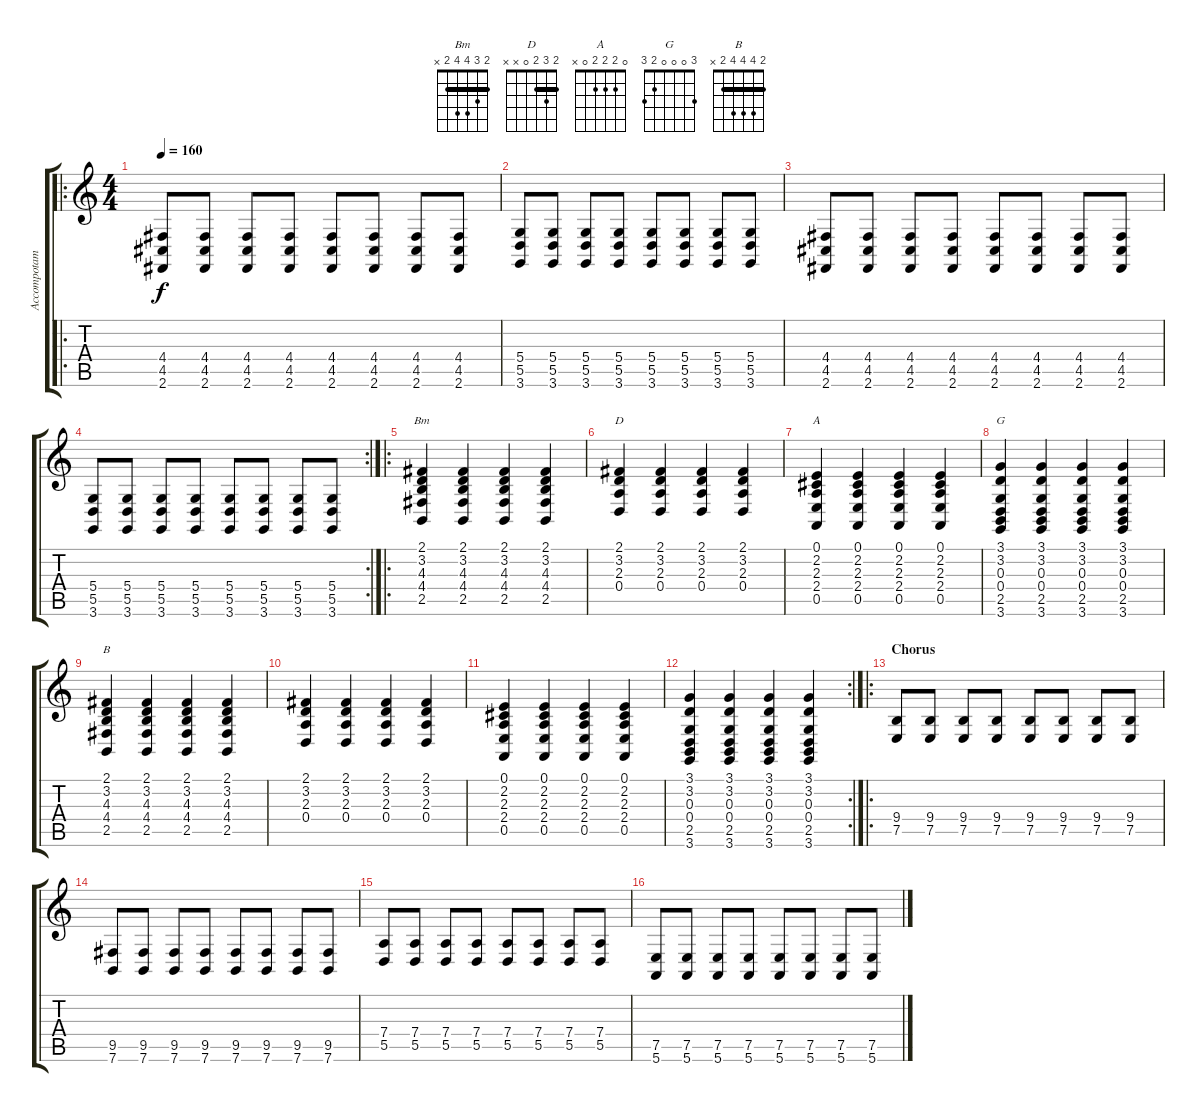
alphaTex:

\track ("Accompotament" "Accompotam") {instrument electricpiano1}
\staff {score tabs}
\tuning (E4 B3 G3 D3 A2 E2) {hide}
\chord ("Bm" 2 3 4 4 2 x) {barre 2}
\chord ("D" 2 3 2 0 x x) {barre 2}
\chord ("A" 0 2 2 2 0 x)
\chord ("G" 3 0 0 0 2 3)
\chord ("B" 2 4 4 4 2 x) {barre 2}
\ro
\ts (4 4)
\tempo 160
\clef g2
\ks c
(4.4 4.5 2.6).8{dy f} (4.4 4.5 2.6).8 (4.4 4.5 2.6).8 (4.4 4.5 2.6).8 (4.4 4.5 2.6).8 (4.4 4.5 2.6).8 (4.4 4.5 2.6).8 (4.4 4.5 2.6).8 |
(5.4 5.5 3.6).8 (5.4 5.5 3.6).8 (5.4 5.5 3.6).8 (5.4 5.5 3.6).8 (5.4 5.5 3.6).8 (5.4 5.5 3.6).8 (5.4 5.5 3.6).8 (5.4 5.5 3.6).8 |
(4.4 4.5 2.6).8 (4.4 4.5 2.6).8 (4.4 4.5 2.6).8 (4.4 4.5 2.6).8 (4.4 4.5 2.6).8 (4.4 4.5 2.6).8 (4.4 4.5 2.6).8 (4.4 4.5 2.6).8 |
\rc 2
(5.4 5.5 3.6).8 (5.4 5.5 3.6).8 (5.4 5.5 3.6).8 (5.4 5.5 3.6).8 (5.4 5.5 3.6).8 (5.4 5.5 3.6).8 (5.4 5.5 3.6).8 (5.4 5.5 3.6).8 |
\ro
(2.1 3.2 4.3 4.4 2.5).4{ch "Bm"} (2.1 3.2 4.3 4.4 2.5).4 (2.1 3.2 4.3 4.4 2.5).4 (2.1 3.2 4.3 4.4 2.5).4 |
(2.1 3.2 2.3 0.4).4{ch "D"} (2.1 3.2 2.3 0.4).4 (2.1 3.2 2.3 0.4).4 (2.1 3.2 2.3 0.4).4 |
(0.1 2.2 2.3 2.4 0.5).4{ch "A"} (0.1 2.2 2.3 2.4 0.5).4 (0.1 2.2 2.3 2.4 0.5).4 (0.1 2.2 2.3 2.4 0.5).4 |
(3.1 3.2 0.3 0.4 2.5 3.6).4{ch "G"} (3.1 3.2 0.3 0.4 2.5 3.6).4 (3.1 3.2 0.3 0.4 2.5 3.6).4 (3.1 3.2 0.3 0.4 2.5 3.6).4 |
(2.1 3.2 4.3 4.4 2.5).4{ch "B"} (2.1 3.2 4.3 4.4 2.5).4 (2.1 3.2 4.3 4.4 2.5).4 (2.1 3.2 4.3 4.4 2.5).4 |
(2.1 3.2 2.3 0.4).4 (2.1 3.2 2.3 0.4).4 (2.1 3.2 2.3 0.4).4 (2.1 3.2 2.3 0.4).4 |
(0.1 2.2 2.3 2.4 0.5).4 (0.1 2.2 2.3 2.4 0.5).4 (0.1 2.2 2.3 2.4 0.5).4 (0.1 2.2 2.3 2.4 0.5).4 |
\rc 2
(3.1 3.2 0.3 0.4 2.5 3.6).4 (3.1 3.2 0.3 0.4 2.5 3.6).4 (3.1 3.2 0.3 0.4 2.5 3.6).4 (3.1 3.2 0.3 0.4 2.5 3.6).4 |
\ro
\section ("" "Chorus")
(9.4 7.5).8{volume 16} (9.4 7.5).8 (9.4 7.5).8 (9.4 7.5).8 (9.4 7.5).8 (9.4 7.5).8 (9.4 7.5).8 (9.4 7.5).8 |
(9.5 7.6).8 (9.5 7.6).8 (9.5 7.6).8 (9.5 7.6).8 (9.5 7.6).8 (9.5 7.6).8 (9.5 7.6).8 (9.5 7.6).8 |
(7.4 5.5).8 (7.4 5.5).8 (7.4 5.5).8 (7.4 5.5).8 (7.4 5.5).8 (7.4 5.5).8 (7.4 5.5).8 (7.4 5.5).8 |
(7.5 5.6).8 (7.5 5.6).8 (7.5 5.6).8 (7.5 5.6).8 (7.5 5.6).8 (7.5 5.6).8 (7.5 5.6).8 (7.5 5.6).8
